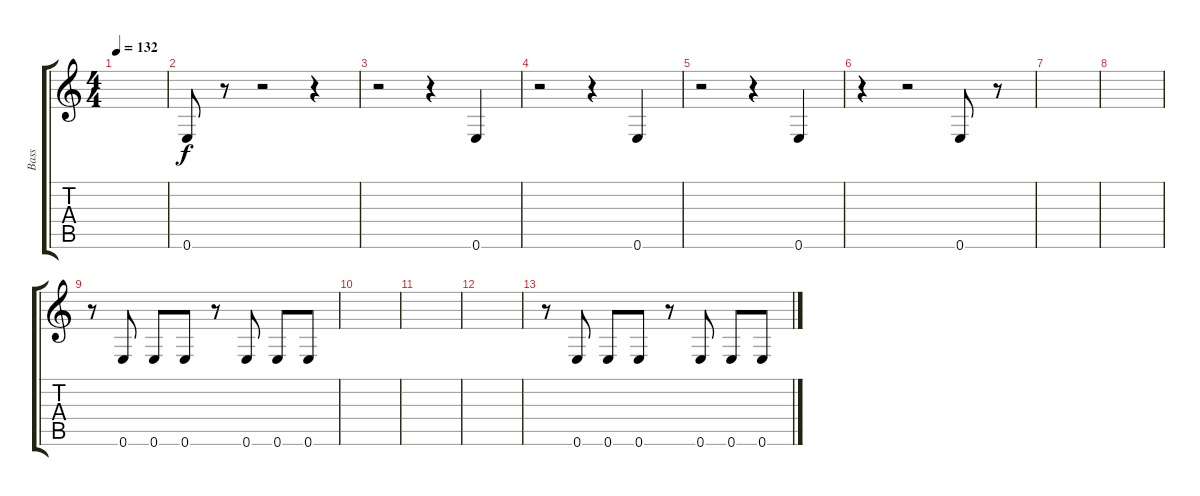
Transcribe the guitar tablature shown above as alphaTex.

\track ("Bass" "Bass") {instrument electricbasspick}
\staff {score tabs}
\tuning (E4 B3 G3 D3 A2 E2) {hide}
\ts (4 4)
\tempo 132
\clef g2
\ks c
|
0.6.8 r.8 r.2 r.4 |
r.2 r.4 0.6.4 |
r.2 r.4 0.6.4 |
r.2 r.4 0.6.4 |
r.4 r.2 0.6.8 r.8 |
|
|
r.8 0.6.8 0.6.8 0.6.8 r.8 0.6.8 0.6.8 0.6.8 |
|
|
|
r.8 0.6.8 0.6.8 0.6.8 r.8 0.6.8 0.6.8 0.6.8
